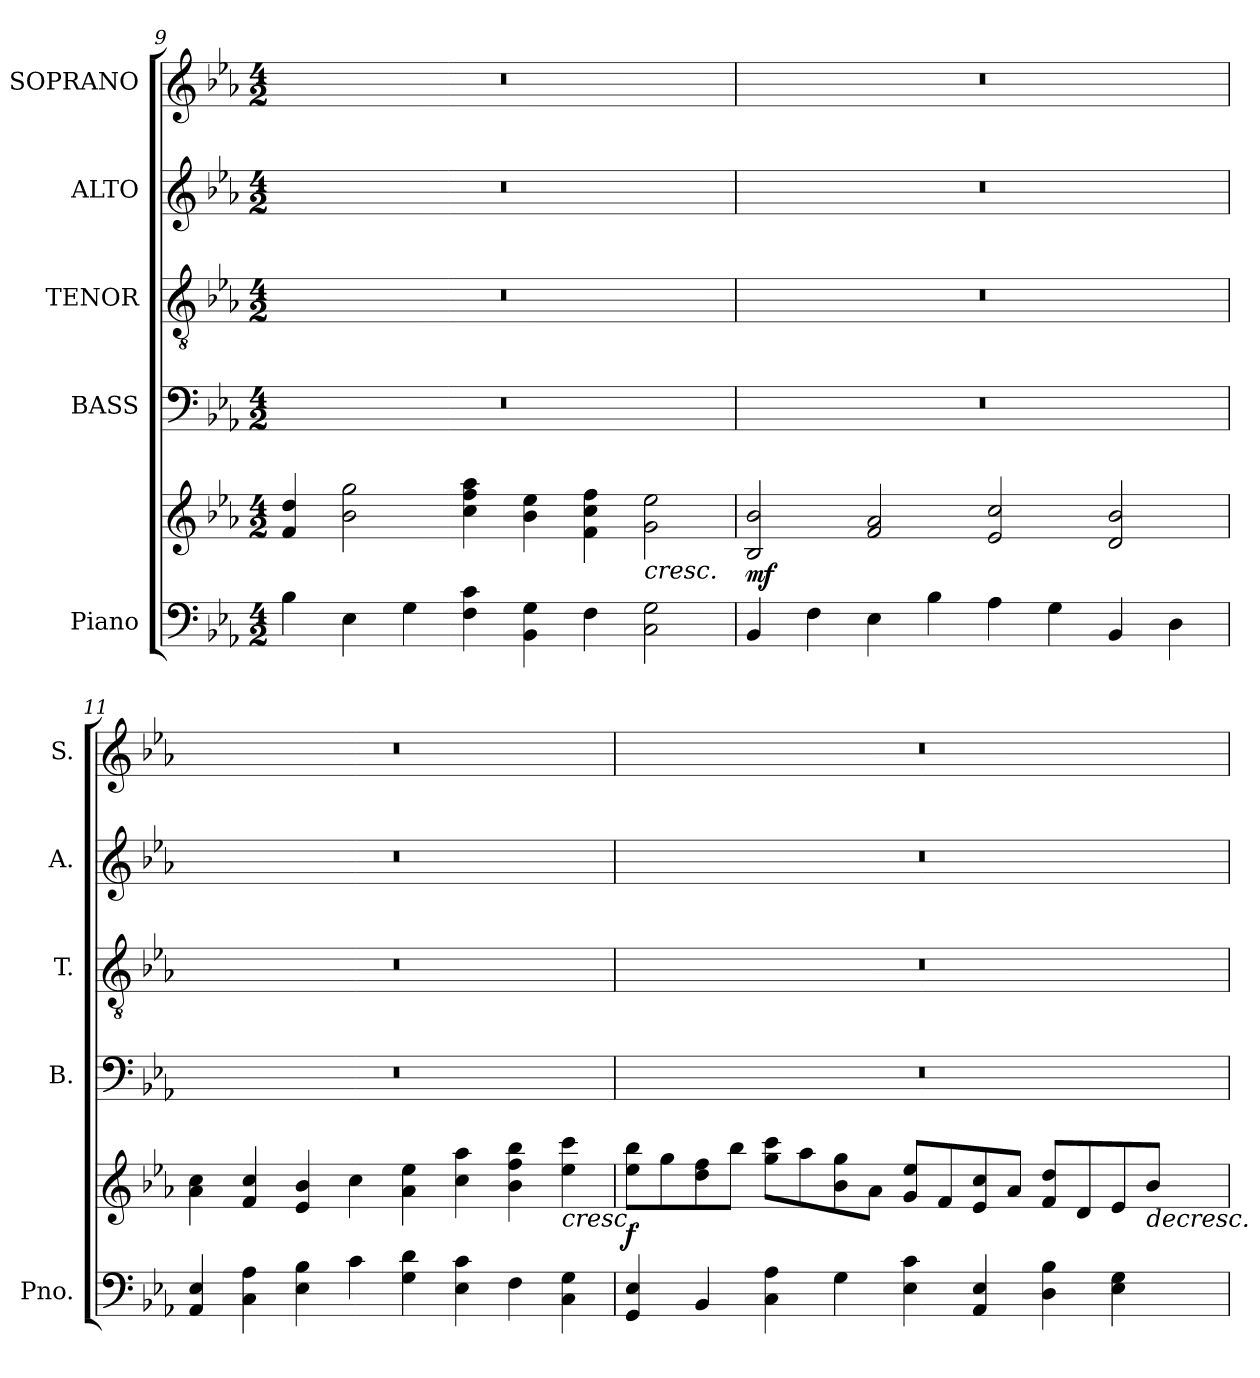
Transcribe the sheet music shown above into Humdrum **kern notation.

**kern	**kern	**dynam	**kern	**kern	**kern	**kern
*part5	*part5	*part5	*part4	*part3	*part2	*part1
*staff6	*staff5	*staff5/6	*staff4	*staff3	*staff2	*staff1
*I"Piano	*	*	*I"BASS	*I"TENOR	*I"ALTO	*I"SOPRANO
*I'Pno.	*	*	*I'B.	*I'T.	*I'A.	*I'S.
*clefF4	*clefG2	*	*clefF4	*clefGv2	*clefG2	*clefG2
*	*	*	*	*ITrd7c12	*	*
*k[b-e-a-]	*k[b-e-a-]	*	*k[b-e-a-]	*k[b-e-a-]	*k[b-e-a-]	*k[b-e-a-]
*E-:	*E-:	*	*E-:	*E-:	*E-:	*E-:
*M4/2	*M4/2	*	*M4/2	*M4/2	*M4/2	*M4/2
=9	=9	=9	=9	=9	=9	=9
!	!	!	!LO:N:vis=1	!LO:N:vis=1	!LO:N:vis=1	!LO:N:vis=1
4B-i\	4fi/ 4ddi	.	0r	0r	0r	0r
4E-i\	2b-i\ 2ggi	[	.	.	.	.
4Gi\	.	.	.	.	.	.
4Fi\ 4ci	4cci\ 4ffi 4aa-i	.	.	.	.	.
4BB-i\ 4Gi	4b-i\ 4ee-i	.	.	.	.	.
4Fi\	4fi\ 4cci 4ffi	.	.	.	.	.
!	!	!LO:HP:b	!	!	!	!
2Ci\ 2Gi	2gi\ 2ee-i	<	.	.	.	.
=10	=10	=10	=10	=10	=10	=10
!	!	!	!LO:N:vis=1	!LO:N:vis=1	!LO:N:vis=1	!LO:N:vis=1
4BB-i/	2B-i/ 2b-i	mf	0r	0r	0r	0r
4Fi\	.	.	.	.	.	.
4E-i\	2fi/ 2a-i	.	.	.	.	.
4B-i\	.	.	.	.	.	.
4A-i\	2e-i/ 2cci	.	.	.	.	.
4Gi\	.	.	.	.	.	.
4BB-i/	2di/ 2b-i	.	.	.	.	.
4Di\	.	.	.	.	.	.
=11	=11	=11	=11	=11	=11	=11
!	!	!	!LO:N:vis=1	!LO:N:vis=1	!LO:N:vis=1	!LO:N:vis=1
4AA-i/ 4E-i	4a-i\ 4cci	.	0r	0r	0r	0r
4Ci\ 4A-i	4fi/ 4cci	[	.	.	.	.
4E-i\ 4B-i	4e-i/ 4b-i	.	.	.	.	.
4ci\	4cci\	.	.	.	.	.
4Gi\ 4di	4a-i\ 4ee-i	.	.	.	.	.
4E-i\ 4ci	4cci\ 4aa-i	.	.	.	.	.
4Fi\	4b-i\ 4ffi 4bb-i	.	.	.	.	.
!	!	!LO:HP:b	!	!	!	!
4Ci\ 4Gi	4ee-i\ 4ccci	<	.	.	.	.
!!LO:LB:g=z
=12	=12	=12	=12	=12	=12	=12
!	!	!	!LO:N:vis=1	!LO:N:vis=1	!LO:N:vis=1	!LO:N:vis=1
4GGi/ 4E-i	8ee-i\ 8bb-iL	f	0r	0r	0r	0r
.	8ggi\	.	.	.	.	.
4BB-i/	8ddi\ 8ffi	]	.	.	.	.
.	8bb-i\J	.	.	.	.	.
4Ci\ 4A-i	8ggi\ 8ccciL	.	.	.	.	.
.	8aa-i\	.	.	.	.	.
4Gi\	8b-i\ 8ggi	.	.	.	.	.
.	8a-i\J	.	.	.	.	.
4E-i\ 4ci	8gi/ 8ee-iL	.	.	.	.	.
.	8fi/	.	.	.	.	.
4AA-i/ 4E-i	8e-i/ 8cci	.	.	.	.	.
.	8a-i/J	.	.	.	.	.
4Di\ 4B-i	8fi/ 8ddiL	.	.	.	.	.
.	8di/	.	.	.	.	.
4E-i\ 4Gi	8e-i/	.	.	.	.	.
!	!	!LO:HP:b	!	!	!	!
.	8b-i/J	>	.	.	.	.
=	=	=	=	=	=	=
*-	*-	*-	*-	*-	*-	*-
